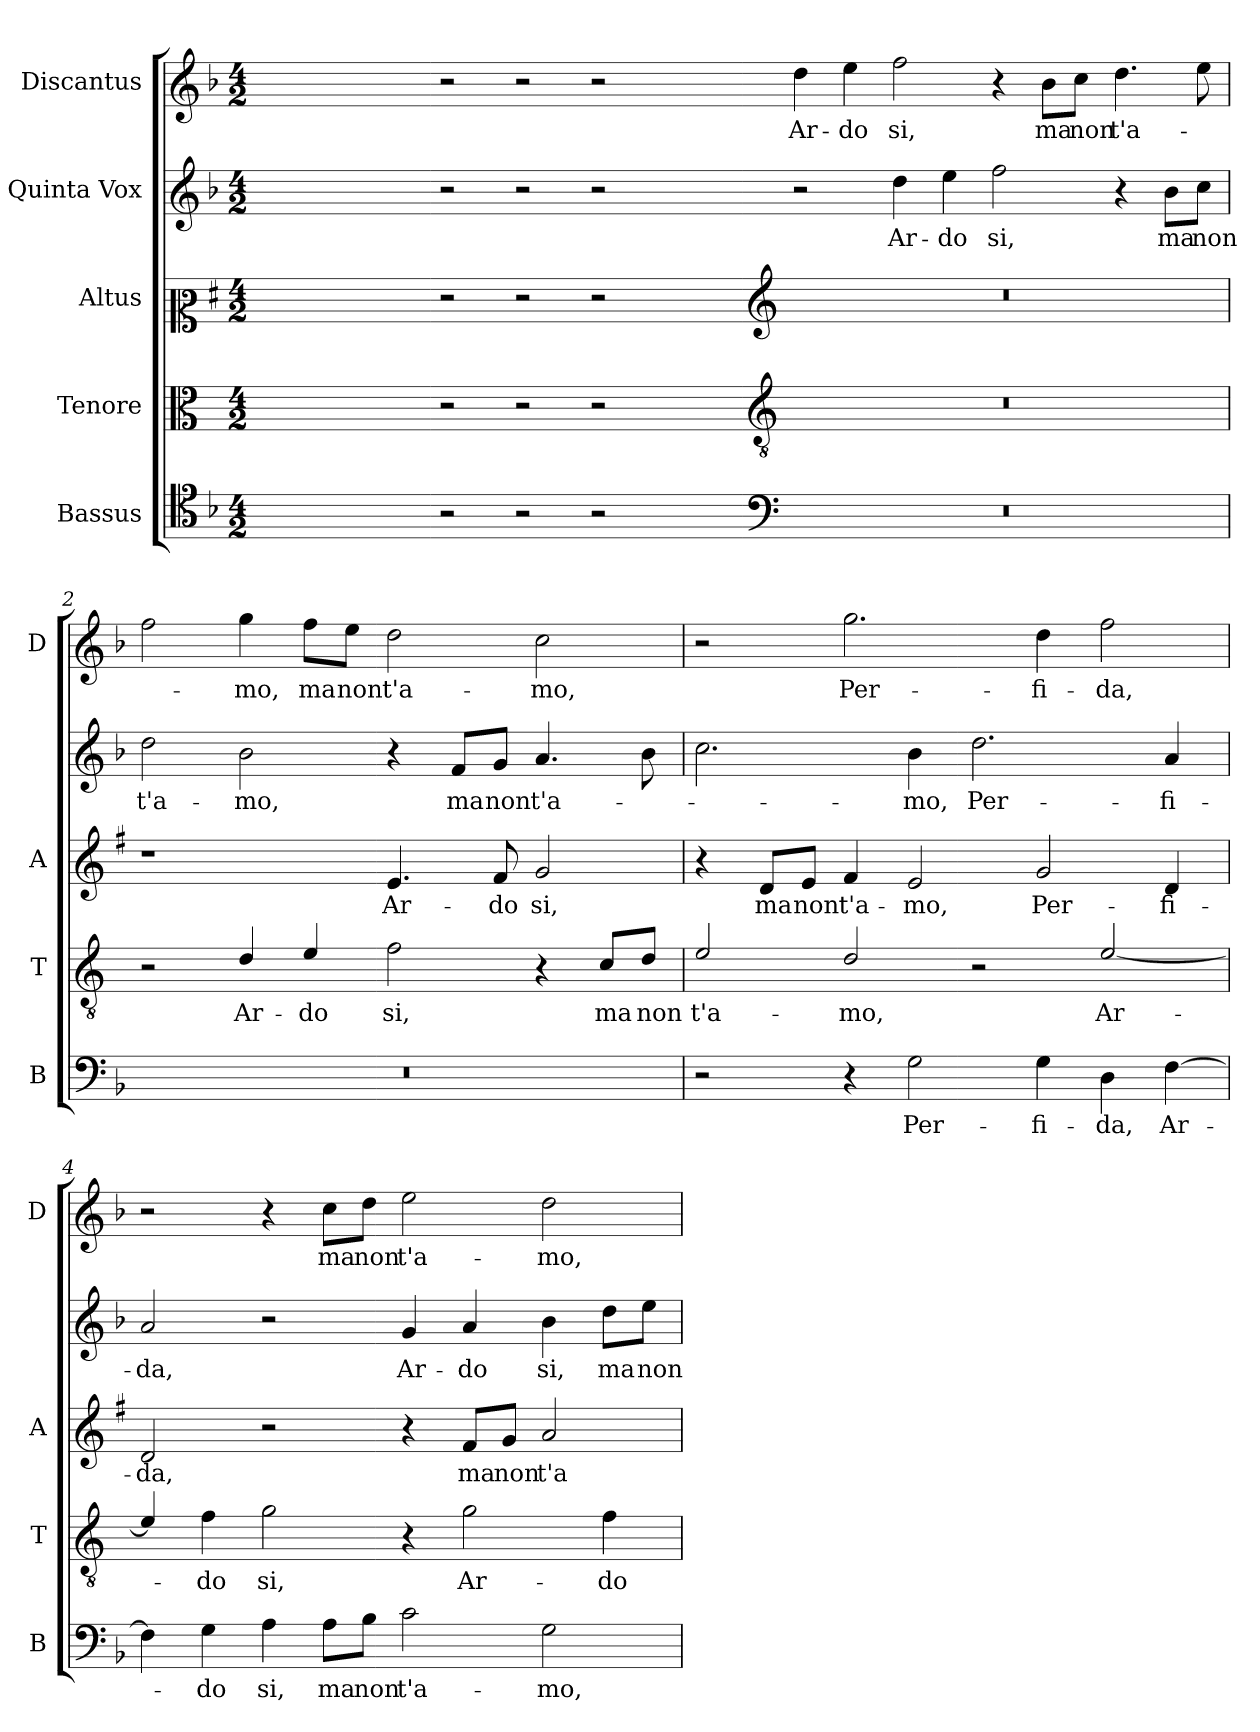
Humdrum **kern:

**kern	**text	**kern	**text	**kern	**text	**kern	**text	**kern	**text
*part5	*part5	*part4	*part4	*part3	*part3	*part2	*part2	*part1	*part1
*staff5	*staff5	*staff4	*staff4	*staff3	*staff3	*staff2	*staff2	*staff1	*staff1
*I"Bassus	*	*I"Tenore	*	*I"Altus	*	*I"Quinta Vox	*	*I"Discantus	*
*I'B	*	*I'T	*	*I'A	*	*	*	*I'D	*
*clefC4	*	*clefC3	*	*clefC2	*	*clefG2	*	*clefG2	*
*	*	*ITrd4c7	*	*ITrd1c2	*	*	*	*	*
*k[b-]	*	*k[b-]	*	*k[b-]	*	*k[b-]	*	*k[b-]	*
*F:	*	*F:	*	*F:	*	*F:	*	*F:	*
*M4/2	*	*M4/2	*	*M4/2	*	*M4/2	*	*M4/2	*
=	=	=	=	=	=	=	=	=	=
0ryy	.	0ryy	.	0ryy	.	0ryy	.	0ryy	.
=1X-	=1X-	=1X-	=1X-	=1X-	=1X-	=1X-	=1X-	=1X-	=1X-
2r	.	2r	.	2r	.	2r	.	2r	.
2r	.	2r	.	2r	.	2r	.	2r	.
2r	.	2r	.	2r	.	2r	.	2r	.
2ryy	.	2ryy	.	2ryy	.	2ryy	.	2ryy	.
=1-	=1-	=1-	=1-	=1-	=1-	=1-	=1-	=1-	=1-
*clefF4	*	*clefGv2	*	*clefG2	*	*	*	*	*
!	!	!	!	!	!	!	!	!	!LO:LY:b
0r	.	0r	.	0r	.	2r	.	4dd\	Ar-
!	!	!	!	!	!	!	!	!	!LO:LY:b
.	.	.	.	.	.	.	.	4ee\	-do
!	!	!	!	!	!	!	!LO:LY:b	!	!LO:LY:b
.	.	.	.	.	.	4dd\	Ar-	2ff\	si,
!	!	!	!	!	!	!	!LO:LY:b	!	!
.	.	.	.	.	.	4ee\	-do	.	.
!	!	!	!	!	!	!	!LO:LY:b	!	!
.	.	.	.	.	.	2ff\	si,	4r	.
!	!	!	!	!	!	!	!	!	!LO:LY:b
.	.	.	.	.	.	.	.	8b-\L	ma
!	!	!	!	!	!	!	!	!	!LO:LY:b
.	.	.	.	.	.	.	.	8cc\J	non
!	!	!	!	!	!	!	!	!	!LO:LY:b
.	.	.	.	.	.	4r	.	4.dd\	t'a-
!	!	!	!	!	!	!	!LO:LY:b	!	!
.	.	.	.	.	.	8b-\L	ma	.	.
!	!	!	!	!	!	!	!LO:LY:b	!	!
.	.	.	.	.	.	8cc\J	non	8ee\	.
=2	=2	=2	=2	=2	=2	=2	=2	=2	=2
!	!	!	!	!	!	!	!LO:LY:b	!	!
0r	.	2r	.	1r	.	2dd\	t'a-	2ff\	.
!	!	!	!LO:LY:b	!	!	!	!LO:LY:b	!	!LO:LY:b
.	.	4G/	Ar-	.	.	2b-\	-mo,	4gg\	-mo,
!	!	!	!LO:LY:b	!	!	!	!	!	!LO:LY:b
.	.	4A/	-do	.	.	.	.	8ff\L	ma
!	!	!	!	!	!	!	!	!	!LO:LY:b
.	.	.	.	.	.	.	.	8ee\J	non
!	!	!	!LO:LY:b	!	!LO:LY:b	!	!	!	!LO:LY:b
.	.	2B-\	si,	4.d/	Ar-	4r	.	2dd\	t'a-
!	!	!	!	!	!	!	!LO:LY:b	!	!
.	.	.	.	.	.	8f/L	ma	.	.
!	!	!	!	!	!LO:LY:b	!	!LO:LY:b	!	!
.	.	.	.	8e/	-do	8g/J	non	.	.
!	!	!	!	!	!LO:LY:b	!	!LO:LY:b	!	!LO:LY:b
.	.	4r	.	2f/	si,	4.a/	t'a-	2cc\	-mo,
!	!	!	!LO:LY:b	!	!	!	!	!	!
.	.	8F/L	ma	.	.	.	.	.	.
!	!	!	!LO:LY:b	!	!	!	!	!	!
.	.	8G/J	non	.	.	8b-\	.	.	.
=3	=3	=3	=3	=3	=3	=3	=3	=3	=3
!	!	!	!LO:LY:b	!	!	!	!	!	!
2r	.	2A/	t'a-	4r	.	2.cc\	.	2r	.
!	!	!	!	!	!LO:LY:b	!	!	!	!
.	.	.	.	8c/L	ma	.	.	.	.
!	!	!	!	!	!LO:LY:b	!	!	!	!
.	.	.	.	8d/J	non	.	.	.	.
!	!	!	!LO:LY:b	!	!LO:LY:b	!	!	!	!LO:LY:b
4r	.	2G/	-mo,	4e/	t'a-	.	.	2.gg\	Per-
!	!LO:LY:b	!	!	!	!LO:LY:b	!	!LO:LY:b	!	!
2G\	Per-	.	.	2d/	-mo,	4b-\	-mo,	.	.
!	!	!	!	!	!	!	!LO:LY:b	!	!
.	.	2r	.	.	.	2.dd\	Per-	.	.
!	!LO:LY:b	!	!	!	!LO:LY:b	!	!	!	!LO:LY:b
4G\	-fi-	.	.	2f/	Per-	.	.	4dd\	-fi-
!	!LO:LY:b	!	!LO:LY:b	!	!	!	!	!	!LO:LY:b
4D\	-da,	[2A/	Ar-	.	.	.	.	2ff\	-da,
!	!LO:LY:b	!	!	!	!LO:LY:b	!	!LO:LY:b	!	!
[4F\	Ar-	.	.	4c/	-fi-	4a/	-fi-	.	.
!!LO:LB:g=z
=4	=4	=4	=4	=4	=4	=4	=4	=4	=4
!	!	!	!	!	!LO:LY:b	!	!LO:LY:b	!	!
4F\]	.	4A/]	.	2c/	-da,	2a/	-da,	2r	.
!	!LO:LY:b	!	!LO:LY:b	!	!	!	!	!	!
4G\	-do	4B-\	-do	.	.	.	.	.	.
!	!LO:LY:b	!	!LO:LY:b	!	!	!	!	!	!
4A\	si,	2c\	si,	2r	.	2r	.	4r	.
!	!LO:LY:b	!	!	!	!	!	!	!	!LO:LY:b
8A\L	ma	.	.	.	.	.	.	8cc\L	ma
!	!LO:LY:b	!	!	!	!	!	!	!	!LO:LY:b
8B-\J	non	.	.	.	.	.	.	8dd\J	non
!	!LO:LY:b	!	!	!	!	!	!LO:LY:b	!	!LO:LY:b
2c\	t'a-	4r	.	4r	.	4g/	Ar-	2ee\	t'a-
!	!	!	!LO:LY:b	!	!LO:LY:b	!	!LO:LY:b	!	!
.	.	2c\	Ar-	8e/L	ma	4a/	-do	.	.
!	!	!	!	!	!LO:LY:b	!	!	!	!
.	.	.	.	8f/J	non	.	.	.	.
!	!LO:LY:b	!	!	!	!LO:LY:b	!	!LO:LY:b	!	!LO:LY:b
2G\	-mo,	.	.	2g/	t'a-	4b-\	si,	2dd\	-mo,
!	!	!	!LO:LY:b	!	!	!	!LO:LY:b	!	!
.	.	4B-\	-do	.	.	8dd\L	ma	.	.
!	!	!	!	!	!	!	!LO:LY:b	!	!
.	.	.	.	.	.	8ee\J	non	.	.
=	=	=	=	=	=	=	=	=	=
*-	*-	*-	*-	*-	*-	*-	*-	*-	*-
